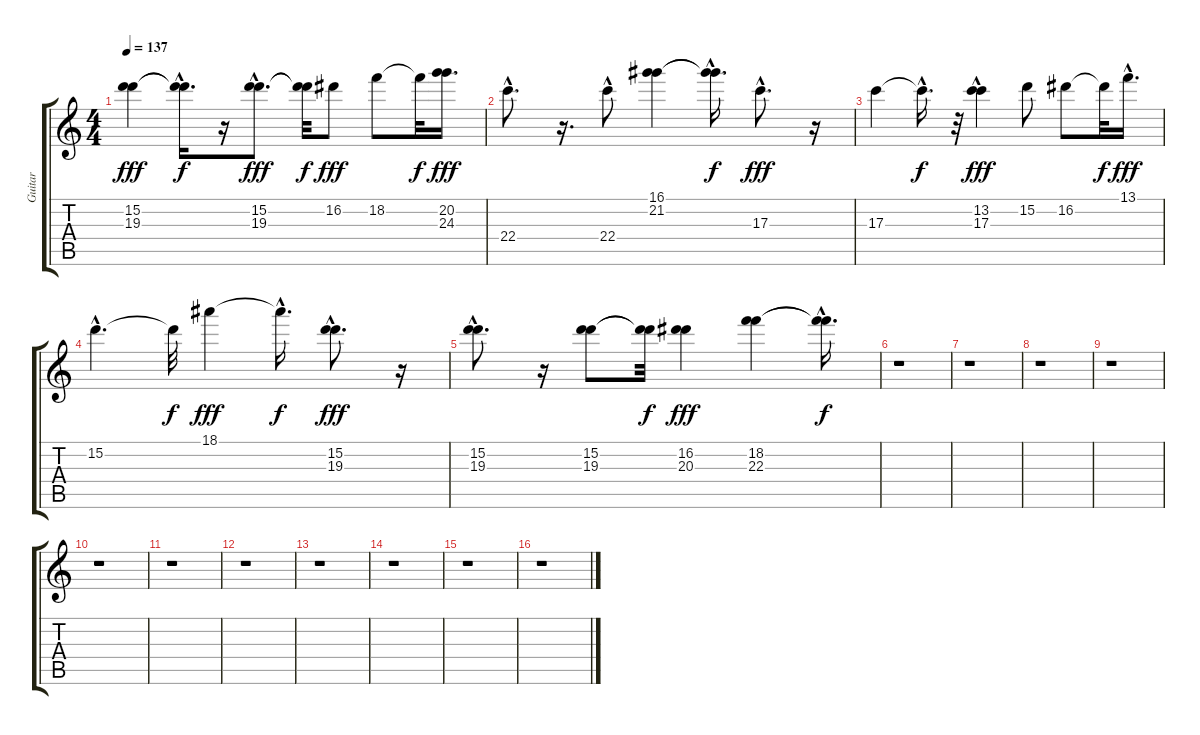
\track ("Guitar" "Guitar") {instrument electricguitarjazz}
\staff {score tabs}
\tuning (E4 B3 G3 D3 A2 E2) {hide}
\ts (4 4)
\tempo 137
\clef g2
\ks c
(15.2 19.3).4{dy fff} (15.2{hac t} 19.3{hac t}).16{d dy f} r.16 (15.2{hac} 19.3{hac}).8{d dy fff} (15.2{t} 19.3{t}).32{dy f} 16.2.8{dy fff} 18.2.8 18.2{t}.32{dy f} (20.2 24.3).16{d dy fff} |
22.4{hac}.8{d} r.16{d} 22.4{hac}.8 (16.1 21.2).4 (16.1{hac t} 21.2{hac t}).16{d dy f} 17.3{hac}.8{d dy fff} r.16 |
17.3.4 17.3{hac t}.16{d dy f} r.32 (13.2{hac} 17.3{hac}).4{dy fff} 15.2.8 16.2.8 16.2{t}.32{dy f} 13.1{hac}.16{d dy fff} |
15.2{hac}.4{d} 15.2{t}.32{dy f} 18.1.4{dy fff} 18.1{hac t}.16{d dy f} (15.2{hac} 19.3{hac}).8{d dy fff} r.16 |
(15.2{hac} 19.3{hac}).8{d} r.16 (15.2 19.3).8 (15.2{t} 19.3{t}).32{dy f} (16.2 20.3).4{dy fff} (18.2 22.3).4 (18.2{hac t} 22.3{hac t}).16{d dy f} |
r.1 |
r.1 |
r.1 |
r.1 |
r.1 |
r.1 |
r.1 |
r.1 |
r.1 |
r.1 |
r.1
